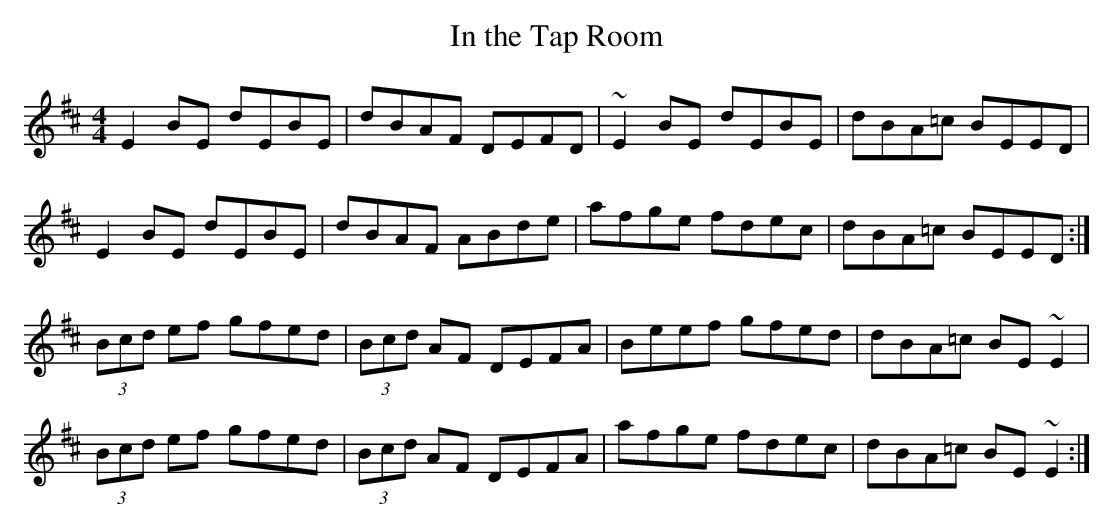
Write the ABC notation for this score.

X:1
T:In the Tap Room
L:1/8
M:4/4
K:Edor
E2BE dEBE|dBAF DEFD|~E2BE dEBE|dBA=c BEED|
E2BE dEBE|dBAF ABde|afge fdec|dBA=c BEED:|
(3Bcd ef gfed|(3Bcd AF DEFA|Beef gfed|dBA=c BE~E2|
(3Bcd ef gfed|(3Bcd AF DEFA|afge fdec| dBA=c BE~E2:|
